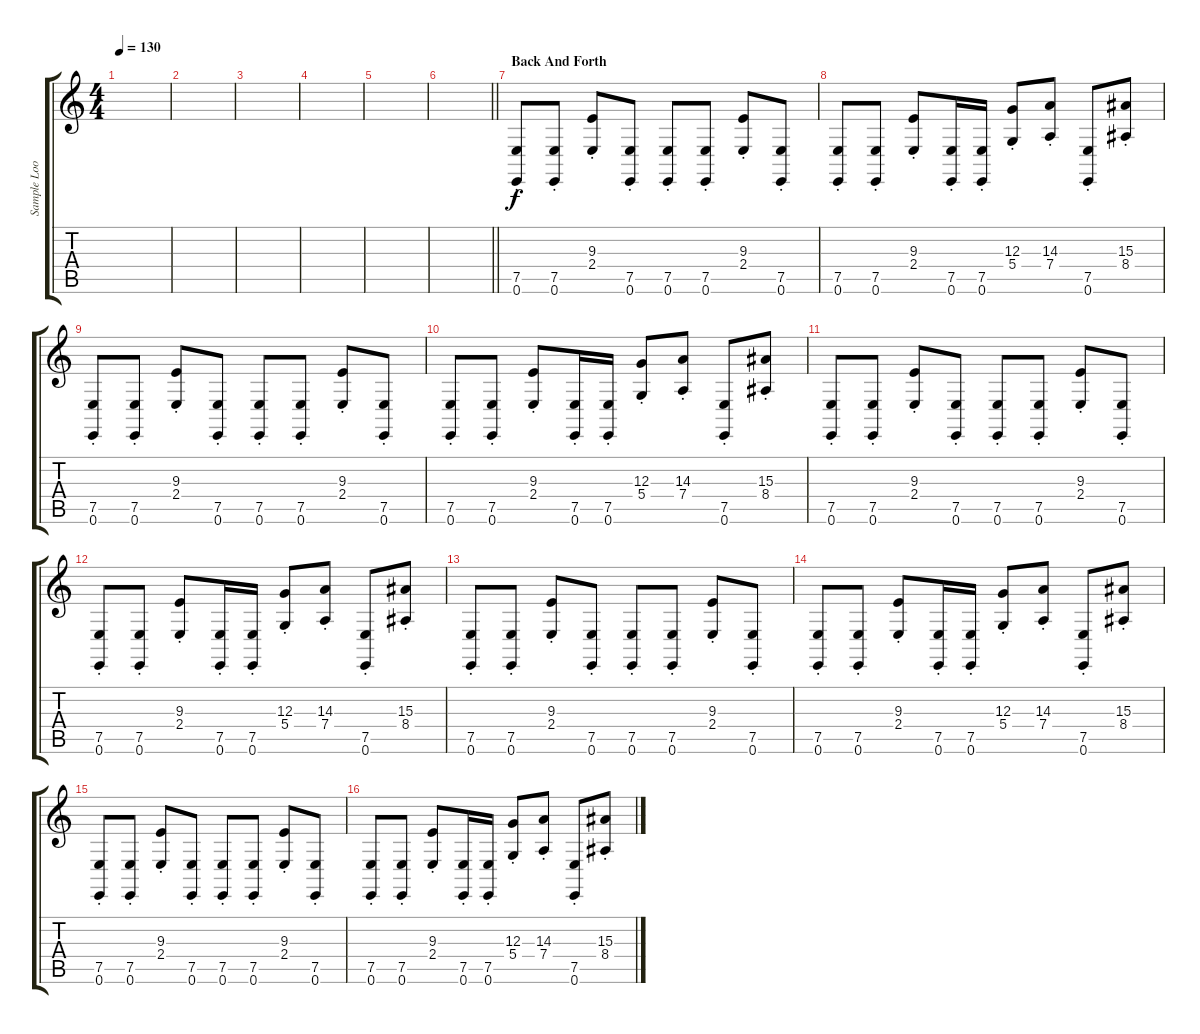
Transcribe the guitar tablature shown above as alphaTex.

\track ("Sample Loop" "Sample Loo") {instrument shamisen}
\staff {score tabs}
\tuning (E4 B3 G3 D3 A2 E2) {hide}
\ts (4 4)
\tempo 130
\clef g2
\ks c
|
|
|
|
|
\barLineRight lightlight
|
\section ("" "Back And Forth")
(7.5{st} 0.6).8 (7.5{st} 0.6).8 (9.3{st} 2.4).8 (7.5{st} 0.6).8 (7.5{st} 0.6).8 (7.5{st} 0.6).8 (9.3{st} 2.4).8 (7.5{st} 0.6).8 |
(7.5{st} 0.6).8 (7.5{st} 0.6).8 (9.3{st} 2.4).8 (7.5{st} 0.6).16 (7.5{st} 0.6).16 (12.3{st} 5.4).8 (14.3{st} 7.4).8 (7.5{st} 0.6).8 (15.3{st} 8.4).8 |
(7.5{st} 0.6).8 (7.5{st} 0.6).8 (9.3{st} 2.4).8 (7.5{st} 0.6).8 (7.5{st} 0.6).8 (7.5{st} 0.6).8 (9.3{st} 2.4).8 (7.5{st} 0.6).8 |
(7.5{st} 0.6).8 (7.5{st} 0.6).8 (9.3{st} 2.4).8 (7.5{st} 0.6).16 (7.5{st} 0.6).16 (12.3{st} 5.4).8 (14.3{st} 7.4).8 (7.5{st} 0.6).8 (15.3{st} 8.4).8 |
(7.5{st} 0.6).8 (7.5{st} 0.6).8 (9.3{st} 2.4).8 (7.5{st} 0.6).8 (7.5{st} 0.6).8 (7.5{st} 0.6).8 (9.3{st} 2.4).8 (7.5{st} 0.6).8 |
(7.5{st} 0.6).8 (7.5{st} 0.6).8 (9.3{st} 2.4).8 (7.5{st} 0.6).16 (7.5{st} 0.6).16 (12.3{st} 5.4).8 (14.3{st} 7.4).8 (7.5{st} 0.6).8 (15.3{st} 8.4).8 |
(7.5{st} 0.6).8 (7.5{st} 0.6).8 (9.3{st} 2.4).8 (7.5{st} 0.6).8 (7.5{st} 0.6).8 (7.5{st} 0.6).8 (9.3{st} 2.4).8 (7.5{st} 0.6).8 |
(7.5{st} 0.6).8 (7.5{st} 0.6).8 (9.3{st} 2.4).8 (7.5{st} 0.6).16 (7.5{st} 0.6).16 (12.3{st} 5.4).8 (14.3{st} 7.4).8 (7.5{st} 0.6).8 (15.3{st} 8.4).8 |
(7.5{st} 0.6).8 (7.5{st} 0.6).8 (9.3{st} 2.4).8 (7.5{st} 0.6).8 (7.5{st} 0.6).8 (7.5{st} 0.6).8 (9.3{st} 2.4).8 (7.5{st} 0.6).8 |
(7.5{st} 0.6).8 (7.5{st} 0.6).8 (9.3{st} 2.4).8 (7.5{st} 0.6).16 (7.5{st} 0.6).16 (12.3{st} 5.4).8 (14.3{st} 7.4).8 (7.5{st} 0.6).8 (15.3{st} 8.4).8
